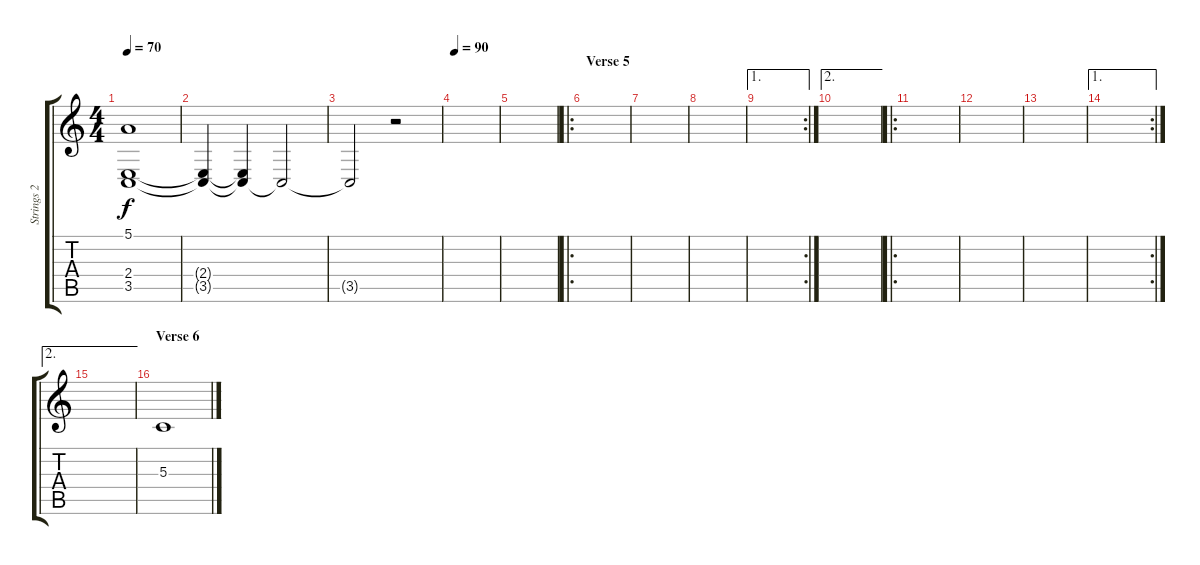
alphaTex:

\track ("Strings 2" "Strings 2") {instrument stringensemble2}
\staff {score tabs}
\tuning (E4 B3 G3 D3 A2 E2) {hide}
\ts (4 4)
\tempo 70
\clef g2
\ks c
(5.1{t} 2.4{t} 3.5{t}).1{dy f} |
(2.4{t} 3.5{t}).4 (2.4{t} 3.5{t}).4 3.5{t}.2 |
3.5{t}.2 r.2 |
\tempo 90
|
|
\ro
\section ("" "Verse 5")
|
|
|
\ae 1
\rc 2
|
\ae 2
|
\ro
|
|
|
\ae 1
\rc 2
|
\ae 2
|
\section ("" "Verse 6")
5.3.1
